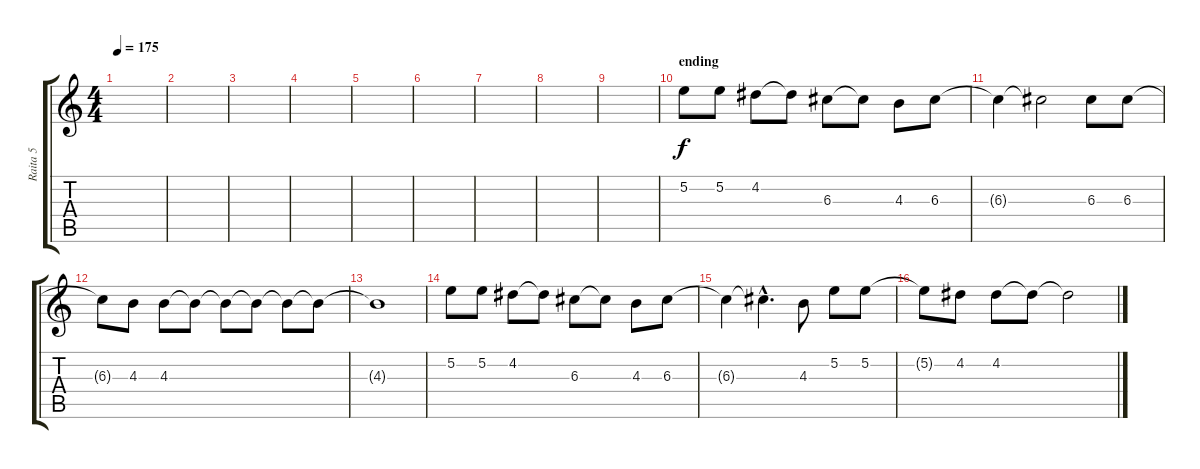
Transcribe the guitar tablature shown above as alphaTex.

\track ("Raita 5" "Raita 5") {instrument acousticguitarnylon}
\staff {score tabs}
\tuning (E4 B3 G3 D3 A2 E2) {hide}
\ts (4 4)
\tempo 175
\clef g2
\ks c
|
|
|
|
|
|
|
|
|
\section ("" "ending")
5.2.8{instrument distortionguitar} 5.2.8 4.2.8 4.2{t}.8 6.3.8 6.3{t}.8 4.3.8 6.3.8 |
6.3{t}.4 6.3{t}.2 6.3.8 6.3.8 |
6.3{t}.8 4.3.8 4.3.8 4.3{t}.8 4.3{t}.8 4.3{t}.8 4.3{t}.8 4.3{t}.8 |
4.3{t}.1 |
5.2.8{instrument distortionguitar} 5.2.8 4.2.8 4.2{t}.8 6.3.8 6.3{t}.8 4.3.8 6.3.8 |
6.3{t}.4 6.3{hac t}.4{d} 4.3.8 5.2.8 5.2.8 |
5.2{t}.8 4.2.8 4.2.8 4.2{t}.8 4.2{t}.2
